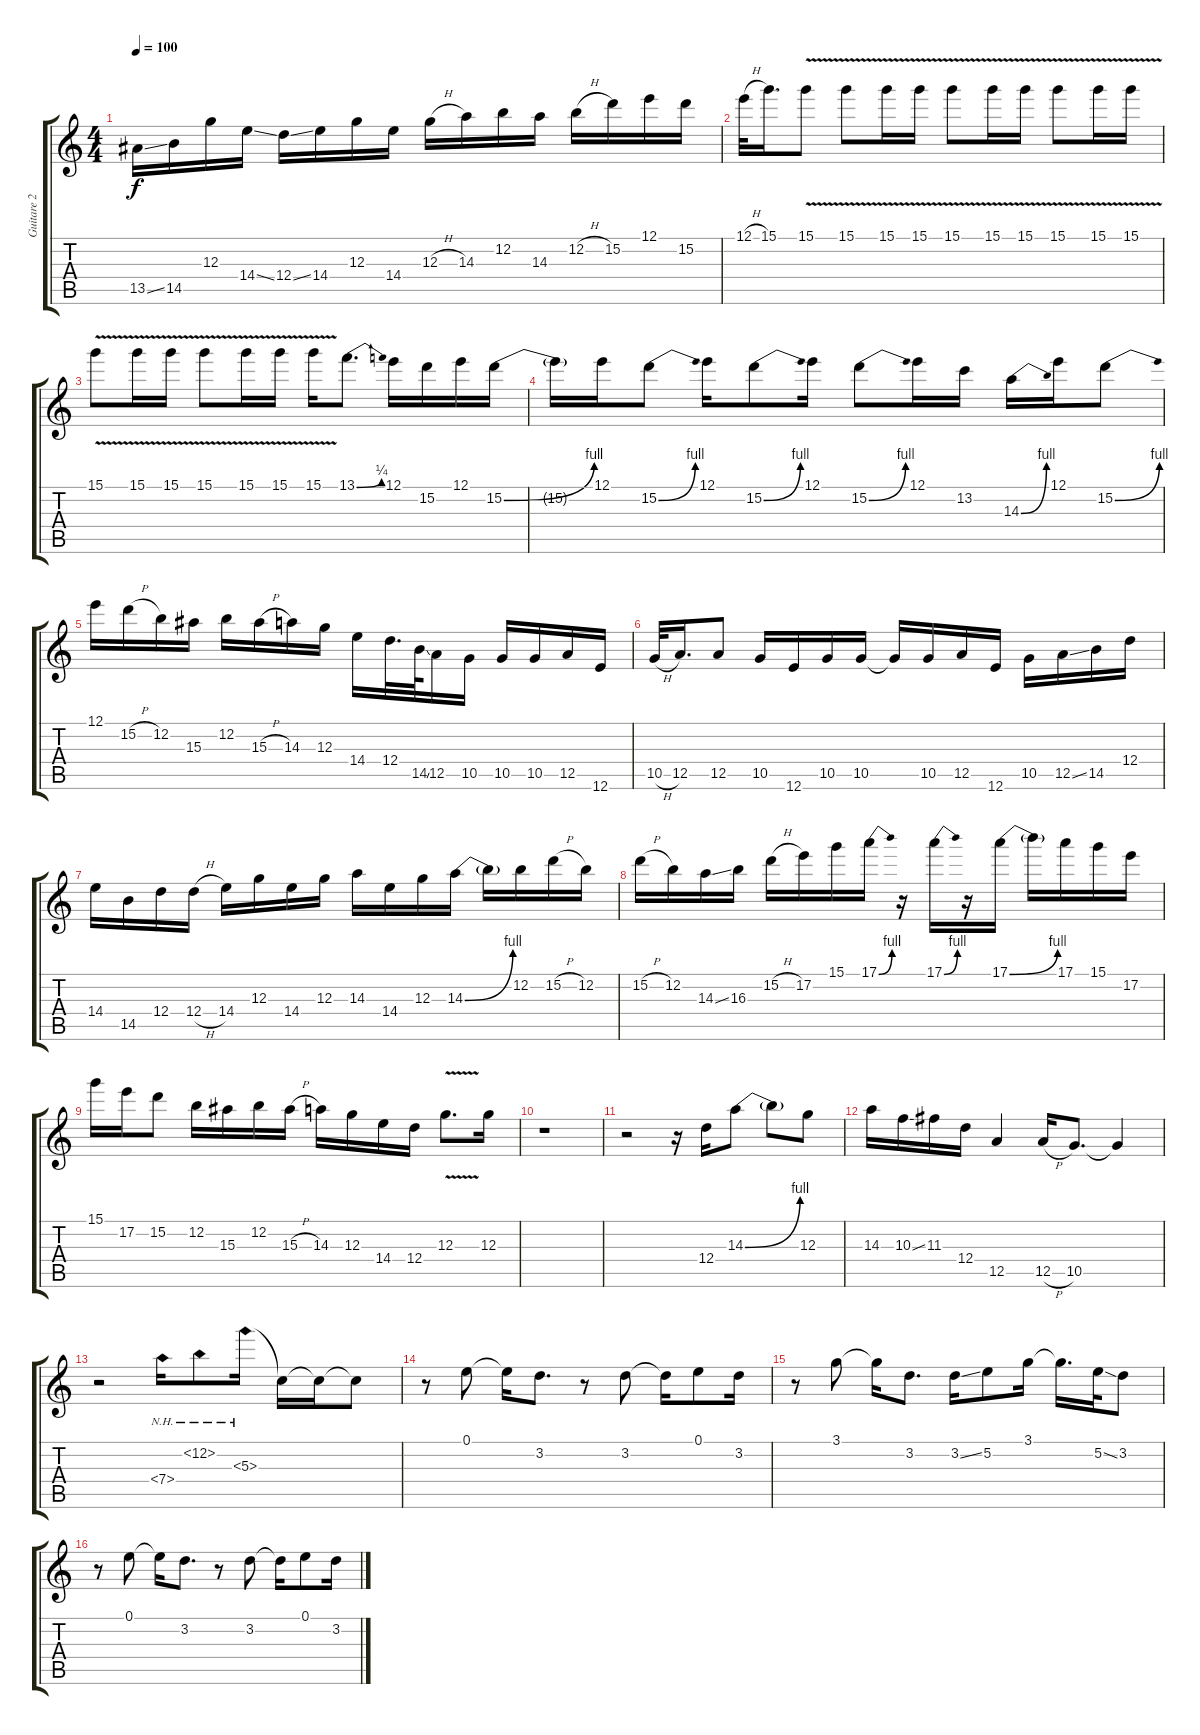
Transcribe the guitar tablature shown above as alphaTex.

\track ("Guitare 2" "Guitare 2") {instrument overdrivenguitar}
\staff {score tabs}
\tuning (E4 B3 G3 D3 A2 E2) {hide}
\ts (4 4)
\tempo 100
\clef g2
\ks c
13.5{ss}.16{dy f} 14.5.16 12.3.16 14.4{ss}.16 12.4{ss}.16 14.4.16 12.3.16 14.4.16 12.3{h}.16 14.3.16 12.2.16 14.3.16 12.2{h}.16 15.2.16 12.1.16 15.2.16 |
12.1{h}.32 15.1.16{d} 15.1{v}.8 15.1{v}.8 15.1{v}.16 15.1{v}.16 15.1{v}.8 15.1{v}.16 15.1{v}.16 15.1{v}.8 15.1{v}.16 15.1{v}.16 |
15.1{v}.8 15.1{v}.16 15.1{v}.16 15.1{v}.8 15.1{v}.16 15.1{v}.16 15.1{v}.16 13.1{be (bend 0 0 60 1)}.8{d} 12.1.16 15.2.16 12.1.16 15.2{be (bend 0 0 60 4)}.16 |
15.2{t}.16 12.1.16 15.2{be (bend 0 0 60 4)}.8 12.1.16 15.2{be (bend 0 0 60 4)}.8 12.1.16 15.2{be (bend 0 0 60 4)}.8 12.1.16 13.2.16 14.3{be (bend 0 0 60 4)}.16 12.1.16 15.2{be (bend 0 0 60 4)}.8 |
12.1.16 15.2{h}.16 12.2.16 15.3.16 12.2.16 15.3{h}.16 14.3.16 12.3.16 14.4.16 12.4.32{d} 14.5{ss}.64 12.5.16 10.5.16 10.5.16 10.5.16 12.5.16 12.6.16 |
10.5{h}.32 12.5.16{d} 12.5.8 10.5.16 12.6.16 10.5.16 10.5.16 10.5{t}.16 10.5.16 12.5.16 12.6.16 10.5.16 12.5{ss}.16 14.5.16 12.4.16 |
14.4.16 14.5.16 12.4.16 12.4{h}.16 14.4.16 12.3.16 14.4.16 12.3.16 14.3.16 14.4.16 12.3.16 14.3{be (bend 0 0 60 4)}.16 14.3{t}.16 12.2.16 15.2{h}.16 12.2.16 |
15.2{h}.16 12.2.16 14.3{ss}.16 16.3.16 15.2{h}.16 17.2.16 15.1.16 17.1{be (bend 0 0 60 4)}.16 r.16 17.1{be (bend 0 0 60 4)}.16 r.16 17.1{be (bend 0 0 60 4)}.16 17.1{t}.16 17.1.16 15.1.16 17.2.16 |
15.1.16 17.2.16 15.2.8 12.2.16 15.3.16 12.2.16 15.3{h}.16 14.3.16 12.3.16 14.4.16 12.4.16 12.3{v}.8{d} 12.3.16 |
r.1 |
r.2 r.16 12.4.16 14.3{be (bend 0 0 60 4)}.8 14.3{t}.8 12.3.8 |
14.3.16 10.3{ss}.16 11.3.16 12.4.16 12.5.4 12.5{h}.16 10.5.8{d} 10.5{t}.4 |
r.2 7.4{nh}.16 12.2{nh}.8 5.3{nh}.16 5.3{t}.16 5.3{t}.16 5.3{t}.8 |
r.8 0.1.8 0.1{t}.16 3.2.8{d} r.8 3.2.8 3.2{t}.16 0.1.8 3.2.16 |
r.8 3.1.8 3.1{t}.16 3.2.8{d} 3.2{ss}.16 5.2.8 3.1.16 3.1{t}.16{d} 5.2{ss}.32 3.2.8 |
r.8 0.1.8 0.1{t}.16 3.2.8{d} r.8 3.2.8 3.2{t}.16 0.1.8 3.2.16
